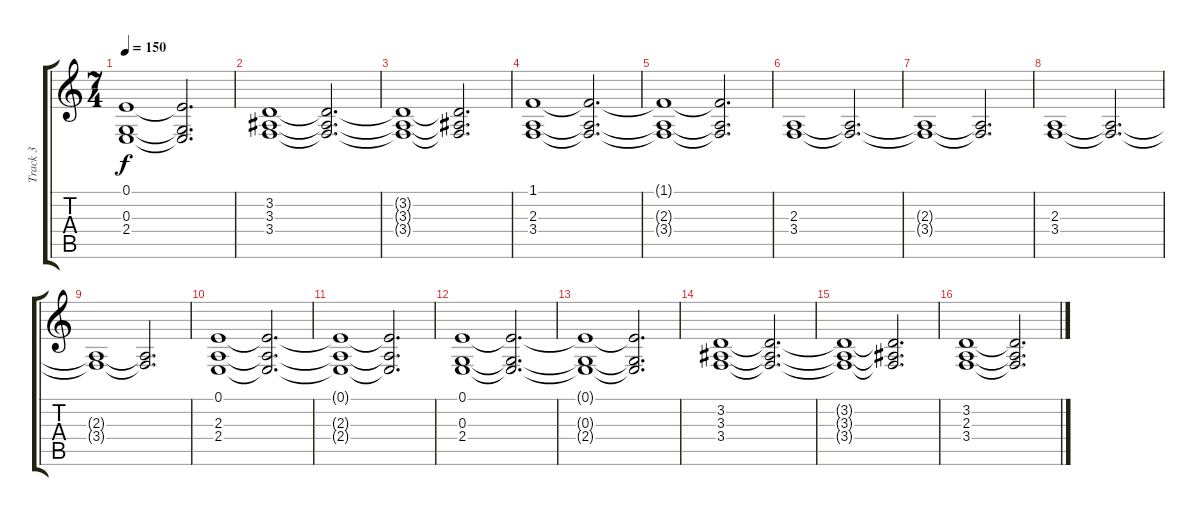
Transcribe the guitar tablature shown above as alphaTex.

\track ("Track 3" "Track 3") {instrument pad2warm}
\staff {score tabs}
\tuning (E4 B3 G3 D3 A2 E2) {hide}
\ts (7 4)
\tempo 150
\clef g2
\ks c
(0.1{t} 0.3{t} 2.4{t}).1{dy f} (0.1{t} 0.3{t} 2.4{t}).2{d} |
(3.2 3.3 3.4).1 (3.2{t} 3.3{t} 3.4{t}).2{d} |
(3.2{t} 3.3{t} 3.4{t}).1 (3.2{t} 3.3{t} 3.4{t}).2{d} |
(1.1 2.3 3.4).1 (1.1{t} 2.3{t} 3.4{t}).2{d} |
(1.1{t} 2.3{t} 3.4{t}).1 (1.1{t} 2.3{t} 3.4{t}).2{d} |
(2.3 3.4).1 (2.3{t} 3.4{t}).2{d} |
(2.3{t} 3.4{t}).1 (2.3{t} 3.4{t}).2{d} |
(2.3 3.4).1 (2.3{t} 3.4{t}).2{d} |
(2.3{t} 3.4{t}).1 (2.3{t} 3.4{t}).2{d} |
(0.1 2.3 2.4).1 (0.1{t} 2.3{t} 2.4{t}).2{d} |
(0.1{t} 2.3{t} 2.4{t}).1 (0.1{t} 2.3{t} 2.4{t}).2{d} |
(0.1 0.3 2.4).1 (0.1{t} 0.3{t} 2.4{t}).2{d} |
(0.1{t} 0.3{t} 2.4{t}).1 (0.1{t} 0.3{t} 2.4{t}).2{d} |
(3.2 3.3 3.4).1 (3.2{t} 3.3{t} 3.4{t}).2{d} |
(3.2{t} 3.3{t} 3.4{t}).1 (3.2{t} 3.3{t} 3.4{t}).2{d} |
(3.2 2.3 3.4).1 (3.2{t} 2.3{t} 3.4{t}).2{d}
